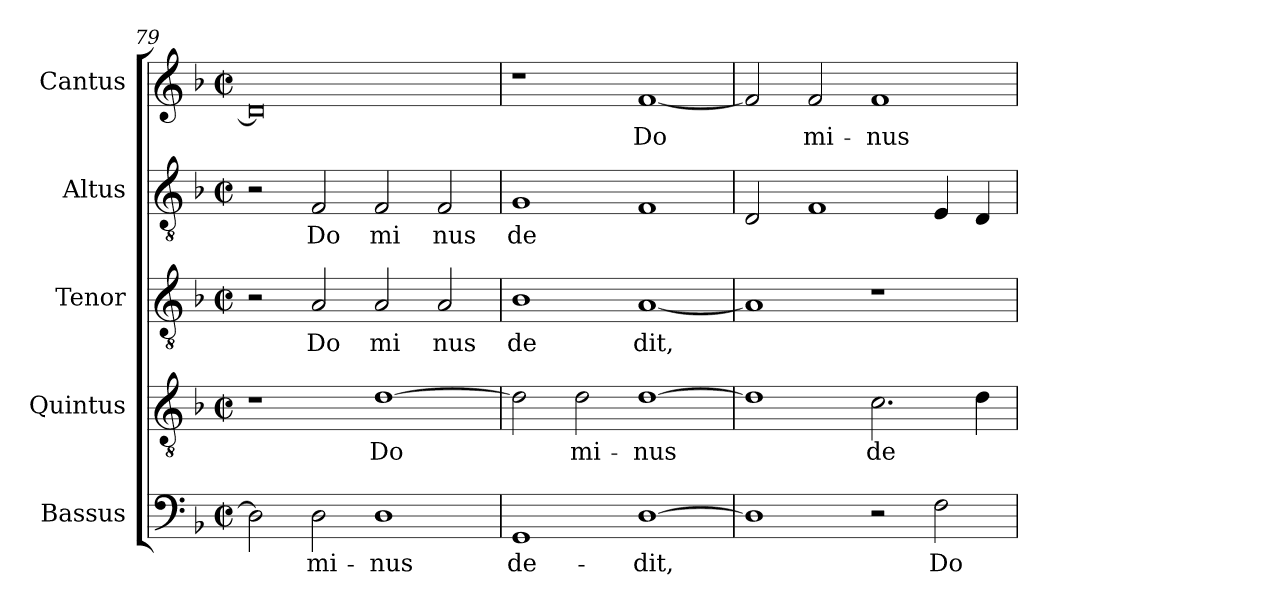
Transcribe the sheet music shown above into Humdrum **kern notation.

**kern	**text	**kern	**text	**kern	**text	**kern	**text	**kern	**text
*part5	*part5	*part4	*part4	*part3	*part3	*part2	*part2	*part1	*part1
*staff5	*staff5	*staff4	*staff4	*staff3	*staff3	*staff2	*staff2	*staff1	*staff1
*I"Bassus	*	*I"Quintus	*	*I"Tenor	*	*I"Altus	*	*I"Cantus	*
*clefF4	*	*clefGv2	*	*clefGv2	*	*clefGv2	*	*clefG2	*
*k[b-]	*	*k[b-]	*	*k[b-]	*	*k[b-]	*	*k[b-]	*
*F:	*	*F:	*	*F:	*	*F:	*	*F:	*
*M2/2	*	*M2/2	*	*M2/2	*	*M2/2	*	*M2/2	*
*met(c|)	*	*met(c|)	*	*met(c|)	*	*met(c|)	*	*met(c|)	*
=79	=79	=79	=79	=79	=79	=79	=79	=79	=79
!	!LO:LY:b:cj	!	!	!	!	!	!	!	!LO:LY:b:cj
2D\]	--	1r	.	2r	.	2r	.	0d]	.
!	!LO:LY:b:cj	!	!	!	!LO:LY:b:cj	!	!LO:LY:b:cj	!	!
2D\	-mi-	.	.	2A/	Do	2F/	Do	.	.
!	!LO:LY:b:cj	!	!LO:LY:b:cj	!	!LO:LY:b:cj	!	!LO:LY:b:cj	!	!
1D	-nus	[>1d	Do-	2A/	mi	2F/	mi	.	.
!	!	!	!	!	!LO:LY:b:cj	!	!LO:LY:b:cj	!	!
.	.	.	.	2A/	nus	2F/	nus	.	.
=80	=80	=80	=80	=80	=80	=80	=80	=80	=80
!	!LO:LY:b:cj	!	!LO:LY:b:cj	!	!LO:LY:b:cj	!	!LO:LY:b:cj	!	!
1GG	de-	2d\]	--	1B-	de	1G	de	1r	.
!	!	!	!LO:LY:b:cj	!	!	!	!	!	!
.	.	2d\	-mi-	.	.	.	.	.	.
!	!LO:LY:b:cj	!	!LO:LY:b:cj	!	!LO:LY:b:cj	!	!LO:LY:b:cj	!	!LO:LY:b:cj
[>1D	-dit,	[>1d	-nus	[<1A	dit,	1F	.	[<1f	Do-
=81	=81	=81	=81	=81	=81	=81	=81	=81	=81
!	!LO:LY:b:cj	!	!LO:LY:b:cj	!	!LO:LY:b:cj	!	!LO:LY:b:cj	!	!LO:LY:b:cj
1D]	.	1d]	.	1A]	.	2D/	.	2f/]	--
!	!	!	!	!	!	!	!LO:LY:b:cj	!	!LO:LY:b:cj
.	.	.	.	.	.	1F	.	2f/	-mi-
!	!	!	!LO:LY:b:cj	!	!	!	!	!	!LO:LY:b:cj
2r	.	2.c\	de-	1r	.	.	.	1f	-nus
!	!LO:LY:b:cj	!	!	!	!	!	!LO:LY:b:cj	!	!
2F\	Do-	.	.	.	.	4E/	.	.	.
!	!	!	!LO:LY:b:cj	!	!	!	!LO:LY:b:cj	!	!
.	.	4d\	--	.	.	4D/	.	.	.
=	=	=	=	=	=	=	=	=	=
*-	*-	*-	*-	*-	*-	*-	*-	*-	*-
